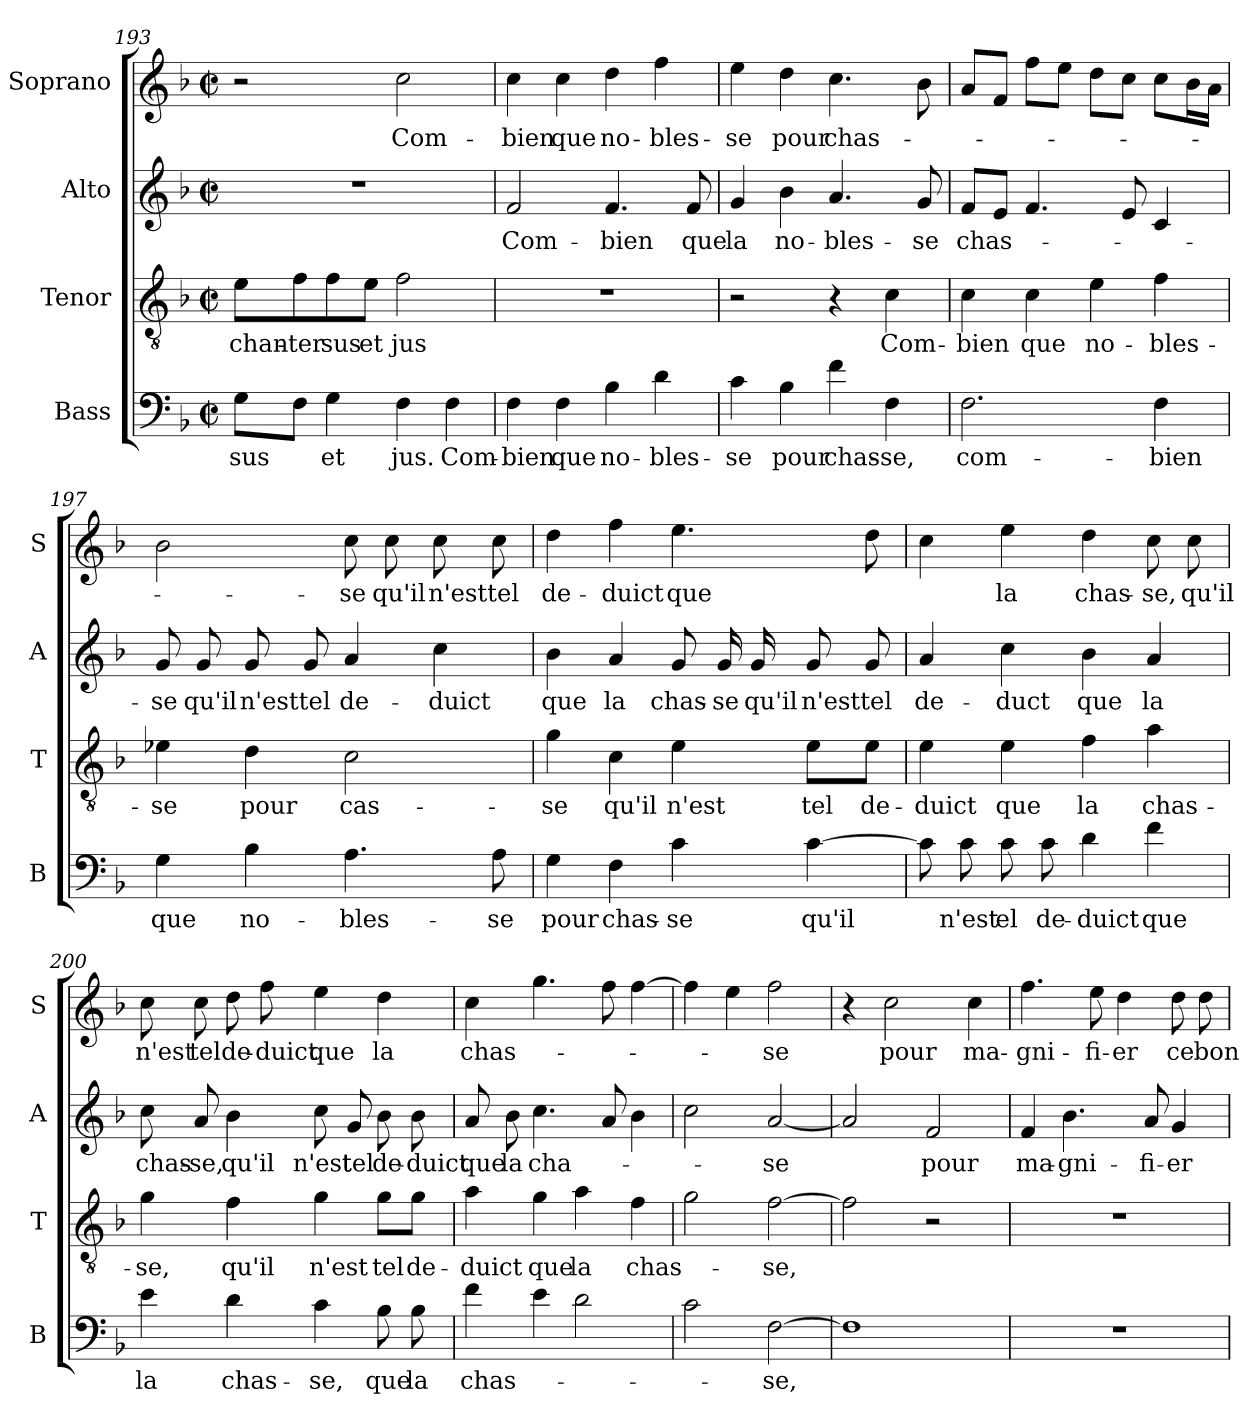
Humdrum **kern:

**kern	**text	**kern	**text	**kern	**text	**kern	**text
*part4	*part4	*part3	*part3	*part2	*part2	*part1	*part1
*staff4	*staff4	*staff3	*staff3	*staff2	*staff2	*staff1	*staff1
*I"Bass	*	*I"Tenor	*	*I"Alto	*	*I"Soprano	*
*I'B	*	*I'T	*	*I'A	*	*I'S	*
*clefF4	*	*clefGv2	*	*clefG2	*	*clefG2	*
*k[b-]	*	*k[b-]	*	*k[b-]	*	*k[b-]	*
*F:	*	*F:	*	*F:	*	*F:	*
*M2/2	*	*M2/2	*	*M2/2	*	*M2/2	*
*met(c|)	*	*met(c|)	*	*met(c|)	*	*met(c|)	*
=193	=193	=193	=193	=193	=193	=193	=193
8G\L	sus	8e\L	chan-	1r	.	2r	.
8F\J	.	8f\	-ter	.	.	.	.
4G\	et	8f\	sus	.	.	.	.
.	.	8e\J	et	.	.	.	.
4F\	jus.	2f\	jus	.	.	2cc\	Com-
4F\	Com-	.	.	.	.	.	.
!!LO:LB:g=z
=194	=194	=194	=194	=194	=194	=194	=194
4F\	-bien	1r	.	2f/	Com-	4cc\	-bien
4F\	que	.	.	.	.	4cc\	que
4B-\	no-	.	.	4.f/	-bien	4dd\	no-
4d\	-bles-	.	.	.	.	4ff\	-bles-
.	.	.	.	8f/	que	.	.
=195	=195	=195	=195	=195	=195	=195	=195
4c\	-se	2r	.	4g/	la	4ee\	-se
4B-\	pour	.	.	4b-\	no-	4dd\	pour
4f\	chas-	4r	.	4.a/	-bles-	4.cc\	chas-
4F\	-se,	4c\	Com-	.	.	.	.
.	.	.	.	8g/	-se	8b-\	.
=196	=196	=196	=196	=196	=196	=196	=196
2.F\	com-	4c\	-bien	8f/L	chas-	8a/L	.
.	.	.	.	8e/J	.	8f/J	.
.	.	4c\	que	4.f/	.	8ff\L	.
.	.	.	.	.	.	8ee\J	.
.	.	4e\	no-	.	.	8dd\L	.
.	.	.	.	8e/	.	8cc\J	.
4F\	-bien	4f\	-bles-	4c/	.	8cc\L	.
.	.	.	.	.	.	16b-\L	.
.	.	.	.	.	.	16a\JJ	.
=197	=197	=197	=197	=197	=197	=197	=197
4G\	que	4e-X\	-se	8g/	-se	2b-\	.
.	.	.	.	8g/	qu'il	.	.
4B-\	no-	4d\	pour	8g/	n'est	.	.
.	.	.	.	8g/	tel	.	.
4.A\	-bles-	2c\	cas-	4a/	de-	8cc\	-se
.	.	.	.	.	.	8cc\	qu'il
.	.	.	.	4cc\	-duict	8cc\	n'est
8A\	-se	.	.	.	.	8cc\	tel
!!LO:LB:g=z
=198	=198	=198	=198	=198	=198	=198	=198
4G\	pour	4g\	-se	4b-\	que	4dd\	de-
4F\	chas-	4c\	qu'il	4a/	la	4ff\	-duict
4c\	-se	4e\	n'est	8g/	chas-	4.ee\	que
.	.	.	.	16g/	-se	.	.
.	.	.	.	16g/	qu'il	.	.
[4c\	qu'il	8e\L	tel	8g/	n'est	.	.
.	.	8e\J	de-	8g/	tel	8dd\	.
=199	=199	=199	=199	=199	=199	=199	=199
8c\]	.	4e\	-duict	4a/	de-	4cc\	.
8c\	n'est	.	.	.	.	.	.
8c\	el	4e\	que	4cc\	-duct	4ee\	la
8c\	de-	.	.	.	.	.	.
4d\	-duict	4f\	la	4b-\	que	4dd\	chas-
4f\	que	4a\	chas-	4a/	la	8cc\	-se,
.	.	.	.	.	.	8cc\	qu'il
=200	=200	=200	=200	=200	=200	=200	=200
4e\	la	4g\	-se,	8cc\	chas-	8cc\	n'est
.	.	.	.	8a/	-se,	8cc\	tel
4d\	chas-	4f\	qu'il	4b-\	qu'il	8dd\	de-
.	.	.	.	.	.	8ff\	-duict
4c\	-se,	4g\	n'est	8cc\	n'est	4ee\	que
.	.	.	.	8g/	tel	.	.
8B-\	que	8g\L	tel	8b-\	de-	4dd\	la
8B-\	la	8g\J	de-	8b-\	-duict	.	.
!!LO:LB:g=z
=201	=201	=201	=201	=201	=201	=201	=201
4f\	chas-	4a\	-duict	8a/	que	4cc\	chas-
.	.	.	.	8b-\	la	.	.
4e\	.	4g\	que	4.cc\	cha-	4.gg\	.
2d\	.	4a\	la	.	.	.	.
.	.	.	.	8a/	.	8ff\	.
.	.	4f\	chas-	4b-\	.	[4ff\	.
=202	=202	=202	=202	=202	=202	=202	=202
2c\	.	2g\	.	2cc\	.	4ff\]	.
.	.	.	.	.	.	4ee\	.
[2F\	-se,	[2f\	-se,	[2a/	-se	2ff\	-se
=203	=203	=203	=203	=203	=203	=203	=203
1F]	.	2f\]	.	2a/]	.	4r	.
.	.	.	.	.	.	2cc\	pour
.	.	2r	.	2f/	pour	.	.
.	.	.	.	.	.	4cc\	ma-
=204	=204	=204	=204	=204	=204	=204	=204
1r	.	1r	.	4f/	ma-	4.ff\	-gni-
.	.	.	.	4.b-\	-gni-	.	.
.	.	.	.	.	.	8ee\	-fi-
.	.	.	.	.	.	4dd\	-er
.	.	.	.	8a/	-fi-	.	.
.	.	.	.	4g/	-er	8dd\	ce
.	.	.	.	.	.	8dd\	bon
=	=	=	=	=	=	=	=
*-	*-	*-	*-	*-	*-	*-	*-
